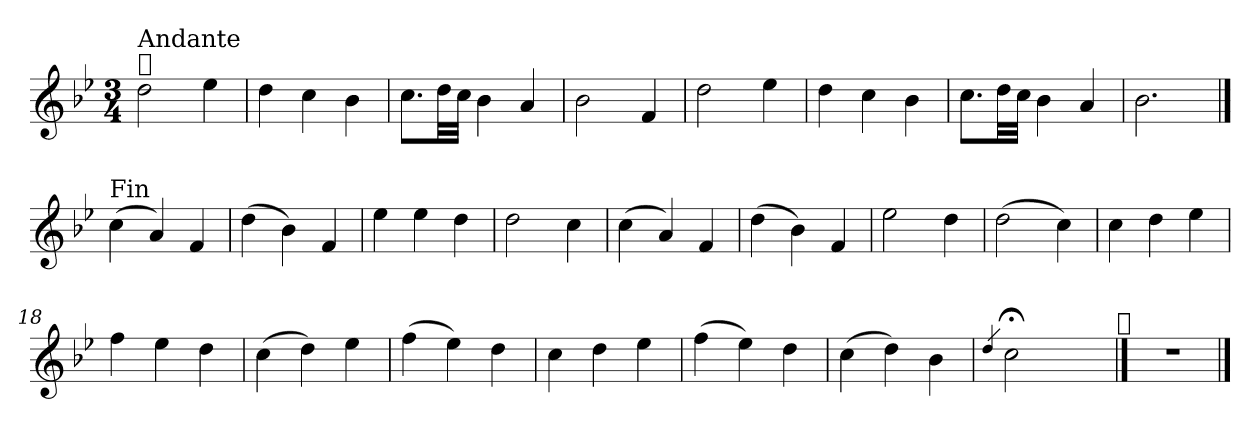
**kern
*part1
*staff1
*clefG2
*k[b-e-]
*B-:
*M3/4
=1
!LO:TX:a:t=𝄋
!LO:TX:a:t=Andante
2dd\
4ee-\
=2
4dd\
4cc\
4b-\
=3
8.cc\L
32dd\LL
32cc\JJJ
4b-\
4a/
=4
2b-\
4f/
=5
2dd\
4ee-\
=6
4dd\
4cc\
4b-\
=7
8.cc\L
32dd\LL
32cc\JJJ
4b-\
4a/
!!LO:LB:g=z
=8
2.b-\
==9
!LO:TX:a:t=Fin
(>4cc\
4a/)
4f/
=10
(>4dd\
4b-\)
4f/
=11
4ee-\
4ee-\
4dd\
=12
2dd\
4cc\
=13
(>4cc\
4a/)
4f/
=14
(>4dd\
4b-\)
4f/
=15
2ee-\
4dd\
!!LO:LB:g=z
=16
(>2dd\
4cc\)
=17
4cc\
4dd\
4ee-\
=18
4ff\
4ee-\
4dd\
=19
(>4cc\
4dd\)
4ee-\
=20
(>4ff\
4ee-\)
4dd\
=21
4cc\
4dd\
4ee-\
=22
(>4ff\
4ee-\)
4dd\
=23
(>4cc\
4dd\)
4b-\
!!LO:LB:g=z
=24
4qdd/
2cc;<\
4ryy
!LO:TX:a:t=𝄋
!!LO:LB:g=z
==25
!LO:N:vis=2
2.r
==
*-
